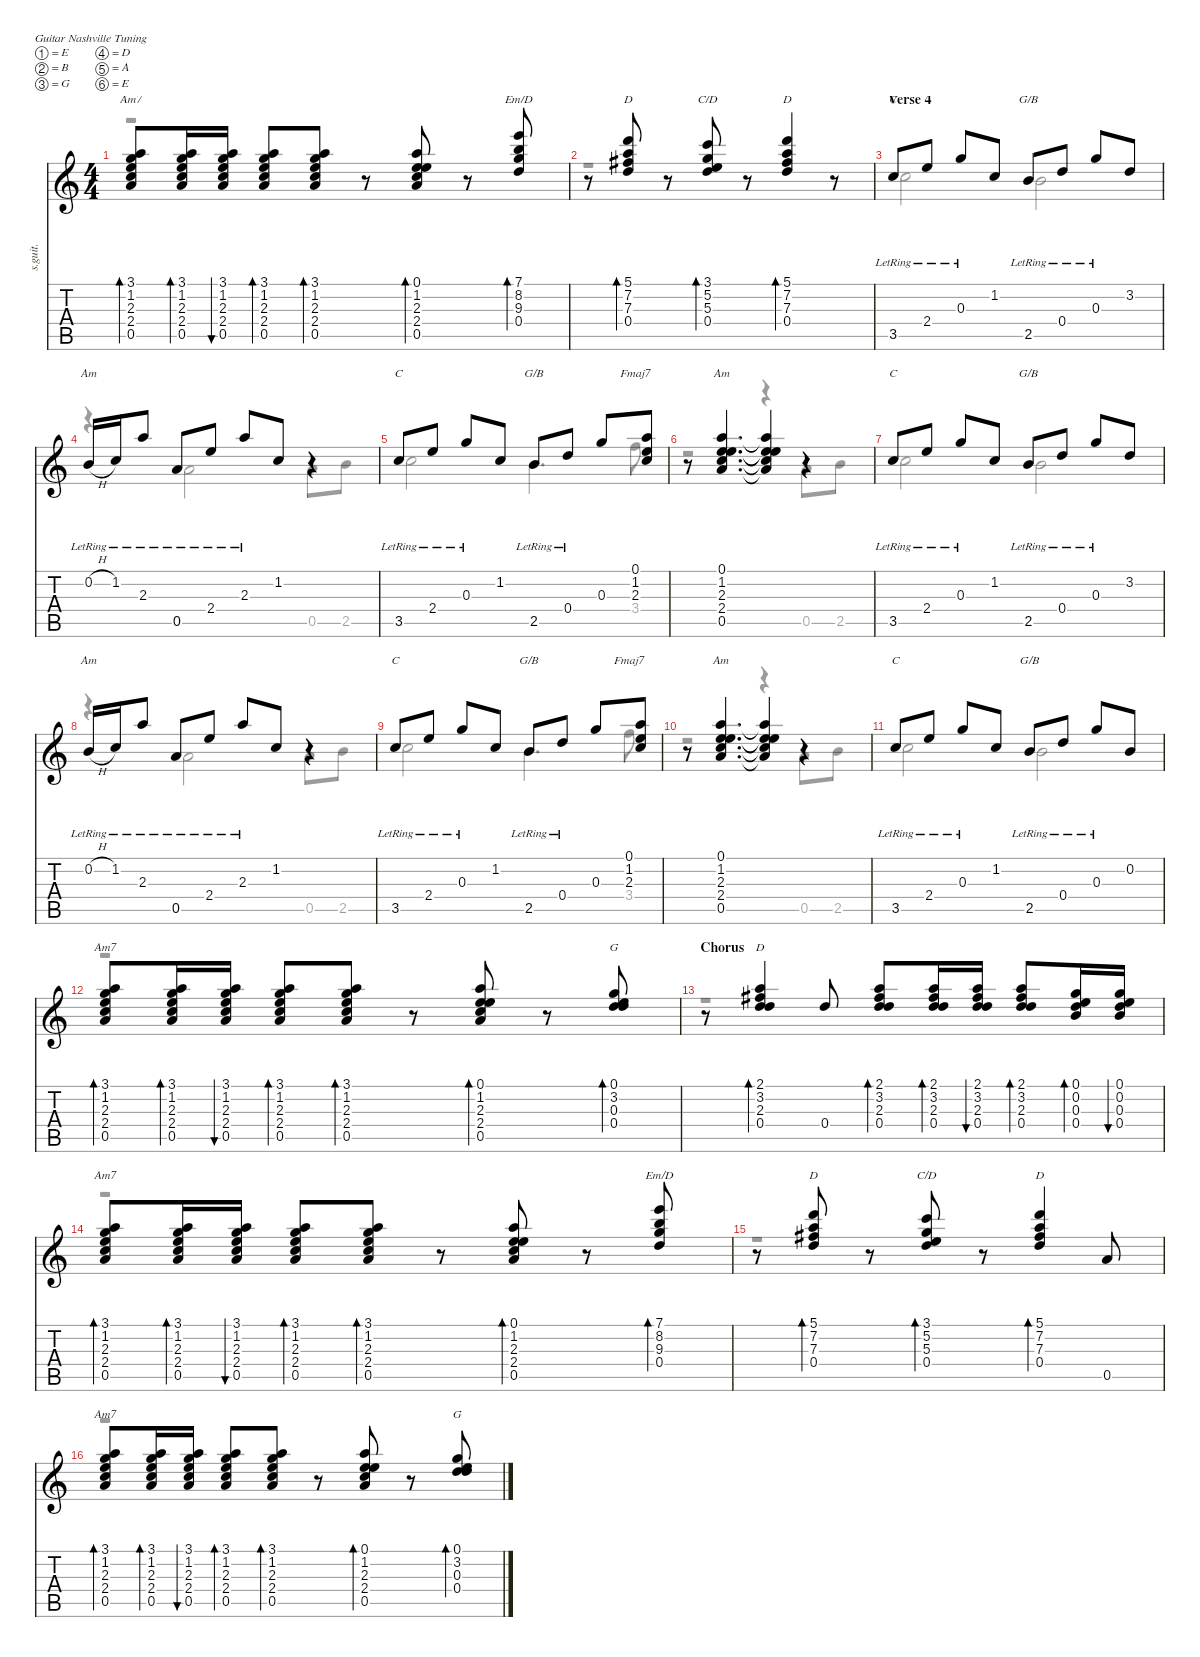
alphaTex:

\defaultSystemsLayout 4
\hideDynamics
\bracketExtendMode nobrackets
\track ("Jimmy Page - 12-String & Slide Guitar" "s.guit.") {instrument electricguitarclean}
\staff {score tabs}
\tuning (E4 B3 G4 D4 A3 E3)
\chord ("Am7" 3 1 2 2 0 x) {showdiagram false}
\chord ("G" 3 1 2 2 0 x) {showdiagram false}
\chord ("D" 3 1 2 2 0 x) {showdiagram false}
\chord ("Em/D" 3 1 2 2 0 x) {showdiagram false}
\chord ("C/D" 3 1 2 2 0 x) {showdiagram false}
\chord ("C" 3 1 2 2 0 x) {showdiagram false}
\chord ("G/B" 3 1 2 2 0 x) {showdiagram false}
\chord ("Am" 3 1 2 2 0 x) {showdiagram false}
\chord ("Fmaj7" 3 1 2 2 0 x) {showdiagram false}
\voice
\ts (4 4)
\tempo (84 hide)
\clef g2
\ks c
(3.1 1.2 2.3 2.4 0.5).8{bd 30 ch "Am7" lyrics (0 "") lyrics (1 "") lyrics (2 "") lyrics (3 "") lyrics (4 "") dy mp} (3.1 1.2 2.3 2.4 0.5).16{bd 30 lyrics (0 "") lyrics (1 "") lyrics (2 "") lyrics (3 "") lyrics (4 "")} (3.1 1.2 2.3 2.4 0.5).16{bu 30 lyrics (0 "") lyrics (1 "") lyrics (2 "") lyrics (3 "") lyrics (4 "")} (3.1 1.2 2.3 2.4 0.5).8{bd 30 lyrics (0 "") lyrics (1 "") lyrics (2 "") lyrics (3 "") lyrics (4 "")} (3.1 1.2 2.3 2.4 0.5).8{bd 30 lyrics (0 "") lyrics (1 "") lyrics (2 "") lyrics (3 "") lyrics (4 "")} r.8 (0.1 1.2 2.3 2.4 0.5).8{bd 30 lyrics (0 "") lyrics (1 "") lyrics (2 "") lyrics (3 "") lyrics (4 "")} r.8 (7.1 8.2 9.3 0.4).8{bd 30 ch "Em/D" lyrics (0 "") lyrics (1 "") lyrics (2 "") lyrics (3 "") lyrics (4 "")} |
r.8 (5.1 7.2{acc #} 7.3 0.4).8{bd 30 ch "D" lyrics (0 "") lyrics (1 "") lyrics (2 "") lyrics (3 "") lyrics (4 "")} r.8 (3.1 5.2 5.3 0.4).8{bd 30 ch "C/D" lyrics (0 "") lyrics (1 "") lyrics (2 "") lyrics (3 "") lyrics (4 "")} r.8 (5.1 7.2{acc #} 7.3 0.4).4{bd 30 ch "D" lyrics (0 "") lyrics (1 "") lyrics (2 "") lyrics (3 "") lyrics (4 "")} r.8 |
\section ("" "Verse 4")
\tempo (85 hide)
3.5{lr}.8{ch "C" lyrics (0 "") lyrics (1 "") lyrics (2 "") lyrics (3 "") lyrics (4 "")} 2.4{lr}.8{lyrics (0 "") lyrics (1 "") lyrics (2 "") lyrics (3 "") lyrics (4 "")} 0.3{lr}.8{lyrics (0 "") lyrics (1 "") lyrics (2 "") lyrics (3 "") lyrics (4 "")} 1.2.8{lyrics (0 "") lyrics (1 "") lyrics (2 "") lyrics (3 "") lyrics (4 "")} 2.5{lr}.8{ch "G/B" lyrics (0 "") lyrics (1 "") lyrics (2 "") lyrics (3 "") lyrics (4 "")} 0.4{lr}.8{lyrics (0 "") lyrics (1 "") lyrics (2 "") lyrics (3 "") lyrics (4 "")} 0.3{lr}.8{lyrics (0 "") lyrics (1 "") lyrics (2 "") lyrics (3 "") lyrics (4 "")} 3.2.8{lyrics (0 "") lyrics (1 "") lyrics (2 "") lyrics (3 "") lyrics (4 "")} |
0.2{h lr}.16{ch "Am" lyrics (0 "") lyrics (1 "") lyrics (2 "") lyrics (3 "") lyrics (4 "")} 1.2{lr}.16{lyrics (0 "") lyrics (1 "") lyrics (2 "") lyrics (3 "") lyrics (4 "")} 2.3{lr}.8{lyrics (0 "") lyrics (1 "") lyrics (2 "") lyrics (3 "") lyrics (4 "")} 0.5{lr}.8{lyrics (0 "") lyrics (1 "") lyrics (2 "") lyrics (3 "") lyrics (4 "")} 2.4{lr}.8{lyrics (0 "") lyrics (1 "") lyrics (2 "") lyrics (3 "") lyrics (4 "")} 2.3{lr}.8{lyrics (0 "") lyrics (1 "") lyrics (2 "") lyrics (3 "") lyrics (4 "")} 1.2.8{lyrics (0 "") lyrics (1 "") lyrics (2 "") lyrics (3 "") lyrics (4 "")} r.4 |
3.5{lr}.8{ch "C" lyrics (0 "") lyrics (1 "") lyrics (2 "") lyrics (3 "") lyrics (4 "")} 2.4{lr}.8{lyrics (0 "") lyrics (1 "") lyrics (2 "") lyrics (3 "") lyrics (4 "")} 0.3{lr}.8{lyrics (0 "") lyrics (1 "") lyrics (2 "") lyrics (3 "") lyrics (4 "")} 1.2.8{lyrics (0 "") lyrics (1 "") lyrics (2 "") lyrics (3 "") lyrics (4 "")} 2.5{lr}.8{ch "G/B" lyrics (0 "") lyrics (1 "") lyrics (2 "") lyrics (3 "") lyrics (4 "")} 0.4{lr}.8{lyrics (0 "") lyrics (1 "") lyrics (2 "") lyrics (3 "") lyrics (4 "")} 0.3.8{lyrics (0 "") lyrics (1 "") lyrics (2 "") lyrics (3 "") lyrics (4 "")} (0.1 1.2 2.3).8{ch "Fmaj7" lyrics (0 "") lyrics (1 "") lyrics (2 "") lyrics (3 "") lyrics (4 "")} |
r.8 (0.1 1.2 2.3 2.4 0.5).4{d ch "Am" lyrics (0 "") lyrics (1 "") lyrics (2 "") lyrics (3 "") lyrics (4 "")} (0.1{t} 1.2{t} 2.3{t} 2.4{t} 0.5{t}).4{lyrics (0 "") lyrics (1 "") lyrics (2 "") lyrics (3 "") lyrics (4 "")} r.4 |
3.5{lr}.8{ch "C" lyrics (0 "") lyrics (1 "") lyrics (2 "") lyrics (3 "") lyrics (4 "")} 2.4{lr}.8{lyrics (0 "") lyrics (1 "") lyrics (2 "") lyrics (3 "") lyrics (4 "")} 0.3{lr}.8{lyrics (0 "") lyrics (1 "") lyrics (2 "") lyrics (3 "") lyrics (4 "")} 1.2.8{lyrics (0 "") lyrics (1 "") lyrics (2 "") lyrics (3 "") lyrics (4 "")} 2.5{lr}.8{ch "G/B" lyrics (0 "") lyrics (1 "") lyrics (2 "") lyrics (3 "") lyrics (4 "")} 0.4{lr}.8{lyrics (0 "") lyrics (1 "") lyrics (2 "") lyrics (3 "") lyrics (4 "")} 0.3{lr}.8{lyrics (0 "") lyrics (1 "") lyrics (2 "") lyrics (3 "") lyrics (4 "")} 3.2.8{lyrics (0 "") lyrics (1 "") lyrics (2 "") lyrics (3 "") lyrics (4 "")} |
0.2{h lr}.16{ch "Am" lyrics (0 "") lyrics (1 "") lyrics (2 "") lyrics (3 "") lyrics (4 "")} 1.2{lr}.16{lyrics (0 "") lyrics (1 "") lyrics (2 "") lyrics (3 "") lyrics (4 "")} 2.3{lr}.8{lyrics (0 "") lyrics (1 "") lyrics (2 "") lyrics (3 "") lyrics (4 "")} 0.5{lr}.8{lyrics (0 "") lyrics (1 "") lyrics (2 "") lyrics (3 "") lyrics (4 "")} 2.4{lr}.8{lyrics (0 "") lyrics (1 "") lyrics (2 "") lyrics (3 "") lyrics (4 "")} 2.3{lr}.8{lyrics (0 "") lyrics (1 "") lyrics (2 "") lyrics (3 "") lyrics (4 "")} 1.2.8{lyrics (0 "") lyrics (1 "") lyrics (2 "") lyrics (3 "") lyrics (4 "")} r.4 |
3.5{lr}.8{ch "C" lyrics (0 "") lyrics (1 "") lyrics (2 "") lyrics (3 "") lyrics (4 "")} 2.4{lr}.8{lyrics (0 "") lyrics (1 "") lyrics (2 "") lyrics (3 "") lyrics (4 "")} 0.3{lr}.8{lyrics (0 "") lyrics (1 "") lyrics (2 "") lyrics (3 "") lyrics (4 "")} 1.2.8{lyrics (0 "") lyrics (1 "") lyrics (2 "") lyrics (3 "") lyrics (4 "")} 2.5{lr}.8{ch "G/B" lyrics (0 "") lyrics (1 "") lyrics (2 "") lyrics (3 "") lyrics (4 "")} 0.4{lr}.8{lyrics (0 "") lyrics (1 "") lyrics (2 "") lyrics (3 "") lyrics (4 "")} 0.3.8{lyrics (0 "") lyrics (1 "") lyrics (2 "") lyrics (3 "") lyrics (4 "")} (0.1 1.2 2.3).8{ch "Fmaj7" lyrics (0 "") lyrics (1 "") lyrics (2 "") lyrics (3 "") lyrics (4 "")} |
r.8 (0.1 1.2 2.3 2.4 0.5).4{d ch "Am" lyrics (0 "") lyrics (1 "") lyrics (2 "") lyrics (3 "") lyrics (4 "")} (0.1{t} 1.2{t} 2.3{t} 2.4{t} 0.5{t}).4{lyrics (0 "") lyrics (1 "") lyrics (2 "") lyrics (3 "") lyrics (4 "")} r.4 |
3.5{lr}.8{ch "C" lyrics (0 "") lyrics (1 "") lyrics (2 "") lyrics (3 "") lyrics (4 "")} 2.4{lr}.8{lyrics (0 "") lyrics (1 "") lyrics (2 "") lyrics (3 "") lyrics (4 "")} 0.3{lr}.8{lyrics (0 "") lyrics (1 "") lyrics (2 "") lyrics (3 "") lyrics (4 "")} 1.2.8{lyrics (0 "") lyrics (1 "") lyrics (2 "") lyrics (3 "") lyrics (4 "")} 2.5{lr}.8{ch "G/B" lyrics (0 "") lyrics (1 "") lyrics (2 "") lyrics (3 "") lyrics (4 "")} 0.4{lr}.8{lyrics (0 "") lyrics (1 "") lyrics (2 "") lyrics (3 "") lyrics (4 "")} 0.3{lr}.8{lyrics (0 "") lyrics (1 "") lyrics (2 "") lyrics (3 "") lyrics (4 "")} 0.2.8{lyrics (0 "") lyrics (1 "") lyrics (2 "") lyrics (3 "") lyrics (4 "")} |
\tempo (87 hide)
(3.1 1.2 2.3 2.4 0.5).8{bd 30 ch "Am7" lyrics (0 "") lyrics (1 "") lyrics (2 "") lyrics (3 "") lyrics (4 "")} (3.1 1.2 2.3 2.4 0.5).16{bd 30 lyrics (0 "") lyrics (1 "") lyrics (2 "") lyrics (3 "") lyrics (4 "")} (3.1 1.2 2.3 2.4 0.5).16{bu 30 lyrics (0 "") lyrics (1 "") lyrics (2 "") lyrics (3 "") lyrics (4 "")} (3.1 1.2 2.3 2.4 0.5).8{bd 30 lyrics (0 "") lyrics (1 "") lyrics (2 "") lyrics (3 "") lyrics (4 "")} (3.1 1.2 2.3 2.4 0.5).8{bd 30 lyrics (0 "") lyrics (1 "") lyrics (2 "") lyrics (3 "") lyrics (4 "")} r.8 (0.1 1.2 2.3 2.4 0.5).8{bd 30 lyrics (0 "") lyrics (1 "") lyrics (2 "") lyrics (3 "") lyrics (4 "")} r.8 (0.1 3.2 0.3 0.4).8{bd 30 ch "G" lyrics (0 "") lyrics (1 "") lyrics (2 "") lyrics (3 "") lyrics (4 "")} |
\section ("" "Chorus")
r.8 (2.1{acc #} 3.2 2.3 0.4).4{bd 30 ch "D" lyrics (0 "") lyrics (1 "") lyrics (2 "") lyrics (3 "") lyrics (4 "")} 0.4.8{lyrics (0 "") lyrics (1 "") lyrics (2 "") lyrics (3 "") lyrics (4 "")} (2.1{acc #} 3.2 2.3 0.4).8{bd 30 lyrics (0 "") lyrics (1 "") lyrics (2 "") lyrics (3 "") lyrics (4 "")} (2.1{acc #} 3.2 2.3 0.4).16{bd 30 lyrics (0 "") lyrics (1 "") lyrics (2 "") lyrics (3 "") lyrics (4 "")} (2.1{acc #} 3.2 2.3 0.4).16{bu 30 lyrics (0 "") lyrics (1 "") lyrics (2 "") lyrics (3 "") lyrics (4 "")} (2.1{acc #} 3.2 2.3 0.4).8{bd 30 lyrics (0 "") lyrics (1 "") lyrics (2 "") lyrics (3 "") lyrics (4 "")} (0.1 0.2 0.3 0.4).16{bd 30 lyrics (0 "") lyrics (1 "") lyrics (2 "") lyrics (3 "") lyrics (4 "")} (0.1 0.2 0.3 0.4).16{bu 30 lyrics (0 "") lyrics (1 "") lyrics (2 "") lyrics (3 "") lyrics (4 "")} |
(3.1 1.2 2.3 2.4 0.5).8{bd 30 ch "Am7" lyrics (0 "") lyrics (1 "") lyrics (2 "") lyrics (3 "") lyrics (4 "")} (3.1 1.2 2.3 2.4 0.5).16{bd 30 lyrics (0 "") lyrics (1 "") lyrics (2 "") lyrics (3 "") lyrics (4 "")} (3.1 1.2 2.3 2.4 0.5).16{bu 30 lyrics (0 "") lyrics (1 "") lyrics (2 "") lyrics (3 "") lyrics (4 "")} (3.1 1.2 2.3 2.4 0.5).8{bd 30 lyrics (0 "") lyrics (1 "") lyrics (2 "") lyrics (3 "") lyrics (4 "")} (3.1 1.2 2.3 2.4 0.5).8{bd 30 lyrics (0 "") lyrics (1 "") lyrics (2 "") lyrics (3 "") lyrics (4 "")} r.8 (0.1 1.2 2.3 2.4 0.5).8{bd 30 lyrics (0 "") lyrics (1 "") lyrics (2 "") lyrics (3 "") lyrics (4 "")} r.8 (7.1 8.2 9.3 0.4).8{bd 30 ch "Em/D" lyrics (0 "") lyrics (1 "") lyrics (2 "") lyrics (3 "") lyrics (4 "")} |
r.8 (5.1 7.2{acc #} 7.3 0.4).8{bd 30 ch "D" lyrics (0 "") lyrics (1 "") lyrics (2 "") lyrics (3 "") lyrics (4 "")} r.8 (3.1 5.2 5.3 0.4).8{bd 30 ch "C/D" lyrics (0 "") lyrics (1 "") lyrics (2 "") lyrics (3 "") lyrics (4 "")} r.8 (5.1 7.2{acc #} 7.3 0.4).4{bd 30 ch "D" lyrics (0 "") lyrics (1 "") lyrics (2 "") lyrics (3 "") lyrics (4 "")} 0.5.8{lyrics (0 "") lyrics (1 "") lyrics (2 "") lyrics (3 "") lyrics (4 "")} |
(3.1 1.2 2.3 2.4 0.5).8{bd 30 ch "Am7" lyrics (0 "") lyrics (1 "") lyrics (2 "") lyrics (3 "") lyrics (4 "")} (3.1 1.2 2.3 2.4 0.5).16{bd 30 lyrics (0 "") lyrics (1 "") lyrics (2 "") lyrics (3 "") lyrics (4 "")} (3.1 1.2 2.3 2.4 0.5).16{bu 30 lyrics (0 "") lyrics (1 "") lyrics (2 "") lyrics (3 "") lyrics (4 "")} (3.1 1.2 2.3 2.4 0.5).8{bd 30 lyrics (0 "") lyrics (1 "") lyrics (2 "") lyrics (3 "") lyrics (4 "")} (3.1 1.2 2.3 2.4 0.5).8{bd 30 lyrics (0 "") lyrics (1 "") lyrics (2 "") lyrics (3 "") lyrics (4 "")} r.8 (0.1 1.2 2.3 2.4 0.5).8{bd 30 lyrics (0 "") lyrics (1 "") lyrics (2 "") lyrics (3 "") lyrics (4 "")} r.8 (0.1 3.2 0.3 0.4).8{bd 30 ch "G" lyrics (0 "") lyrics (1 "") lyrics (2 "") lyrics (3 "") lyrics (4 "")}
\voice
\clef g2
\ottava regular
\simile none
\ks c
r.1{dy mp} |
r.1 |
3.5.2{lyrics (0 "") lyrics (1 "") lyrics (2 "") lyrics (3 "") lyrics (4 "")} 2.5.2{lyrics (0 "") lyrics (1 "") lyrics (2 "") lyrics (3 "") lyrics (4 "")} |
r.4 0.5.2{lyrics (0 "") lyrics (1 "") lyrics (2 "") lyrics (3 "") lyrics (4 "")} 0.5.8{lyrics (0 "") lyrics (1 "") lyrics (2 "") lyrics (3 "") lyrics (4 "")} 2.5.8{lyrics (0 "") lyrics (1 "") lyrics (2 "") lyrics (3 "") lyrics (4 "")} |
3.5.2{lyrics (0 "") lyrics (1 "") lyrics (2 "") lyrics (3 "") lyrics (4 "")} 2.5.4{d lyrics (0 "") lyrics (1 "") lyrics (2 "") lyrics (3 "") lyrics (4 "")} 3.4.8{lyrics (0 "") lyrics (1 "") lyrics (2 "") lyrics (3 "") lyrics (4 "")} |
r.2 r.4 0.5.8{lyrics (0 "") lyrics (1 "") lyrics (2 "") lyrics (3 "") lyrics (4 "")} 2.5.8{lyrics (0 "") lyrics (1 "") lyrics (2 "") lyrics (3 "") lyrics (4 "")} |
3.5.2{lyrics (0 "") lyrics (1 "") lyrics (2 "") lyrics (3 "") lyrics (4 "")} 2.5.2{lyrics (0 "") lyrics (1 "") lyrics (2 "") lyrics (3 "") lyrics (4 "")} |
r.4 0.5.2{lyrics (0 "") lyrics (1 "") lyrics (2 "") lyrics (3 "") lyrics (4 "")} 0.5.8{lyrics (0 "") lyrics (1 "") lyrics (2 "") lyrics (3 "") lyrics (4 "")} 2.5.8{lyrics (0 "") lyrics (1 "") lyrics (2 "") lyrics (3 "") lyrics (4 "")} |
3.5.2{lyrics (0 "") lyrics (1 "") lyrics (2 "") lyrics (3 "") lyrics (4 "")} 2.5.4{d lyrics (0 "") lyrics (1 "") lyrics (2 "") lyrics (3 "") lyrics (4 "")} 3.4.8{lyrics (0 "") lyrics (1 "") lyrics (2 "") lyrics (3 "") lyrics (4 "")} |
r.2 r.4 0.5.8{lyrics (0 "") lyrics (1 "") lyrics (2 "") lyrics (3 "") lyrics (4 "")} 2.5.8{lyrics (0 "") lyrics (1 "") lyrics (2 "") lyrics (3 "") lyrics (4 "")} |
3.5.2{lyrics (0 "") lyrics (1 "") lyrics (2 "") lyrics (3 "") lyrics (4 "")} 2.5.2{lyrics (0 "") lyrics (1 "") lyrics (2 "") lyrics (3 "") lyrics (4 "")} |
r.1 |
r.1 |
r.1 |
r.1 |
r.1
